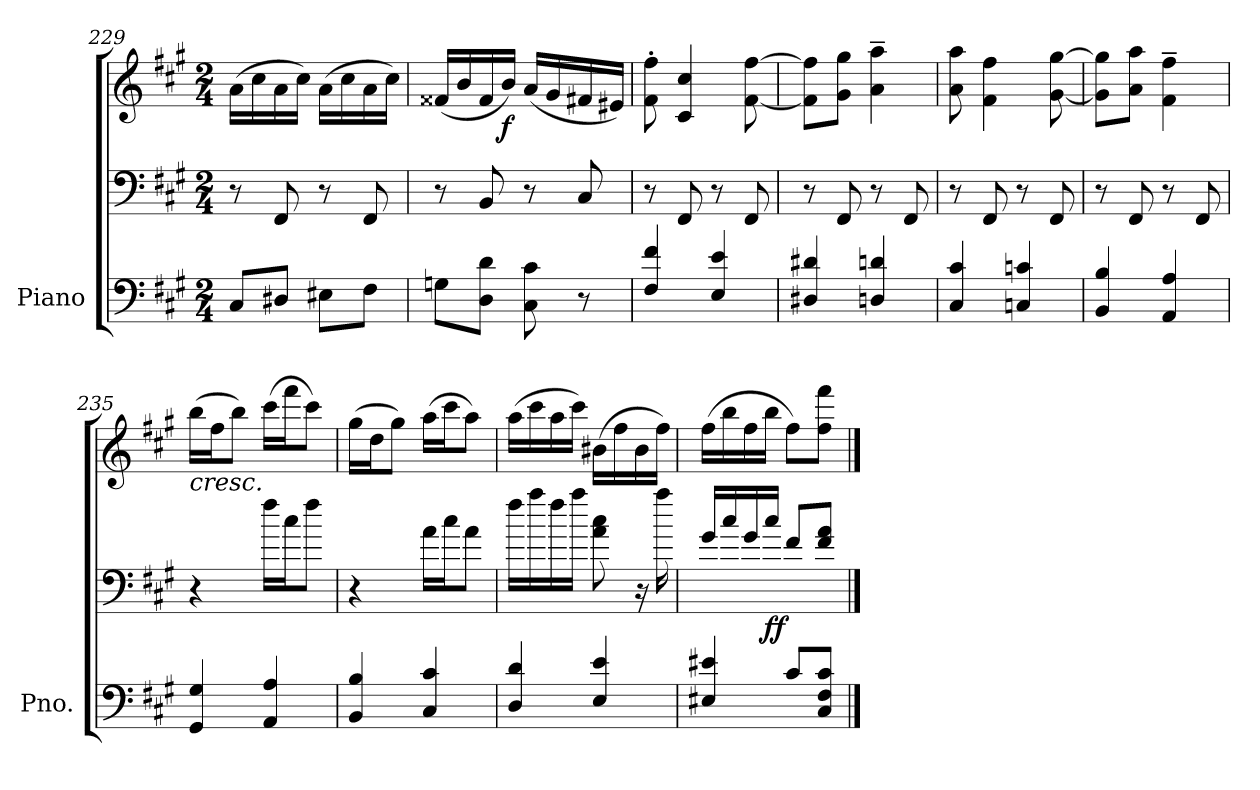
**kern	**kern	**kern	**dynam
*part1	*part1	*part1	*part1
*staff3	*staff2	*staff1	*staff1/2/3
*I"Piano	*	*	*
*I'Pno.	*	*	*
*clefF4	*clefF4	*clefG2	*
*k[f#c#g#]	*k[f#c#g#]	*k[f#c#g#]	*
*M2/4	*M2/4	*M2/4	*
=229	=229	=229	=229
8C#/L	8r	(>16a\LL	.
.	.	16cc#\	.
8D#X/J	8FF#/	16a\	.
.	.	16cc#\JJ)	.
8E#X\L	8r	(>16a\LL	.
.	.	16cc#\	.
8F#\J	8FF#/	16a\	.
.	.	16cc#\JJ)	.
!!LO:PB:g=z
=230	=230	=230	=230
8Gn\L	8r	(<16f##X/LL	.
.	.	16b/	.
8D\ 8d\J	8BB/	16f##/	.
!	!	!	!LO:DY:b
.	.	16b/JJ)	f
8C#\ 8c#\	8r	(<16a/LL	.
.	.	16g#/	.
8r	8C#/	16f#X/	.
.	.	16e#X/JJ)	.
=231	=231	=231	=231
4F#/ 4f#/	8r	8f#\' 8ff#\'	.
.	8FF#/	4c#/ 4cc#/	.
4E/ 4e/	8r	.	.
.	8FF#/	[8f#\ [8ff#\	.
=232	=232	=232	=232
4D#X/ 4d#X/	8r	8f#\] 8ff#\]L	.
.	8FF#/	8g#\ 8gg#\J	.
4Dn/ 4dn/	8r	4a\~ 4aa\~	.
.	8FF#/	.	.
=233	=233	=233	=233
4C#/ 4c#/	8r	8a\ 8aa\	.
.	8FF#/	4f#\ 4ff#\	.
4Cn/ 4cn/	8r	.	.
.	8FF#/	[8g#\ [8gg#\	.
=234	=234	=234	=234
4BB/ 4B/	8r	8g#\] 8gg#\]L	.
.	8FF#/	8a\ 8aa\J	.
4AA/ 4A/	8r	4f#\~ 4ff#\~	.
.	8FF#/	.	.
=235	=235	=235	=235
!	!	!LO:TX:b:i:t=cresc.	!
4GG#/ 4G#/	4r	(>16bb\LL	.
.	.	16ff#\J	.
.	.	8bb\J)	.
4AA/ 4A/	16ff#\LL	(>16ccc#\LL	.
.	16cc#\J	16fff#\J	.
.	8ff#\J	8ccc#\J)	.
!!LO:LB:g=z
=236	=236	=236	=236
4BB/ 4B/	4r	(>16gg#\LL	.
.	.	16dd\J	.
.	.	8gg#\J)	.
4C#/ 4c#/	16a\LL	(>16aa\LL	.
.	16cc#\J	16ccc#\J	.
.	8a\J	8aa\J)	.
=237	=237	=237	=237
4D/ 4d/	16ff#\LL	(>16aa\LL	.
.	16aa\	16ccc#\	.
.	16ff#\	16aa\	.
.	16aa\JJ	16ccc#\JJ)	.
4E/ 4e/	8a\ 8cc#\	(>16b#X\LL	.
.	.	16ff#\	.
.	16r	16b#\	.
.	16aa\	16ff#\JJ)	.
=238	=238	=238	=238
4E#X/ 4e#X/	16g#/LL	(>16ff#\LL	.
.	16cc#/	16bb\	.
.	16g#/	16ff#\	.
!	!	!	!LO:DY:b=2
.	16cc#/JJ	16bb\JJ	ff
8c#/L	8f#/L	8ff#\L)	.
!	!	!	!LO:DY:b
8C#/ 8F#/ 8c#/J	8f#/ 8a/J	8ff#\ 8fff#\J	other-dynamics
==	==	==	==
*-	*-	*-	*-
